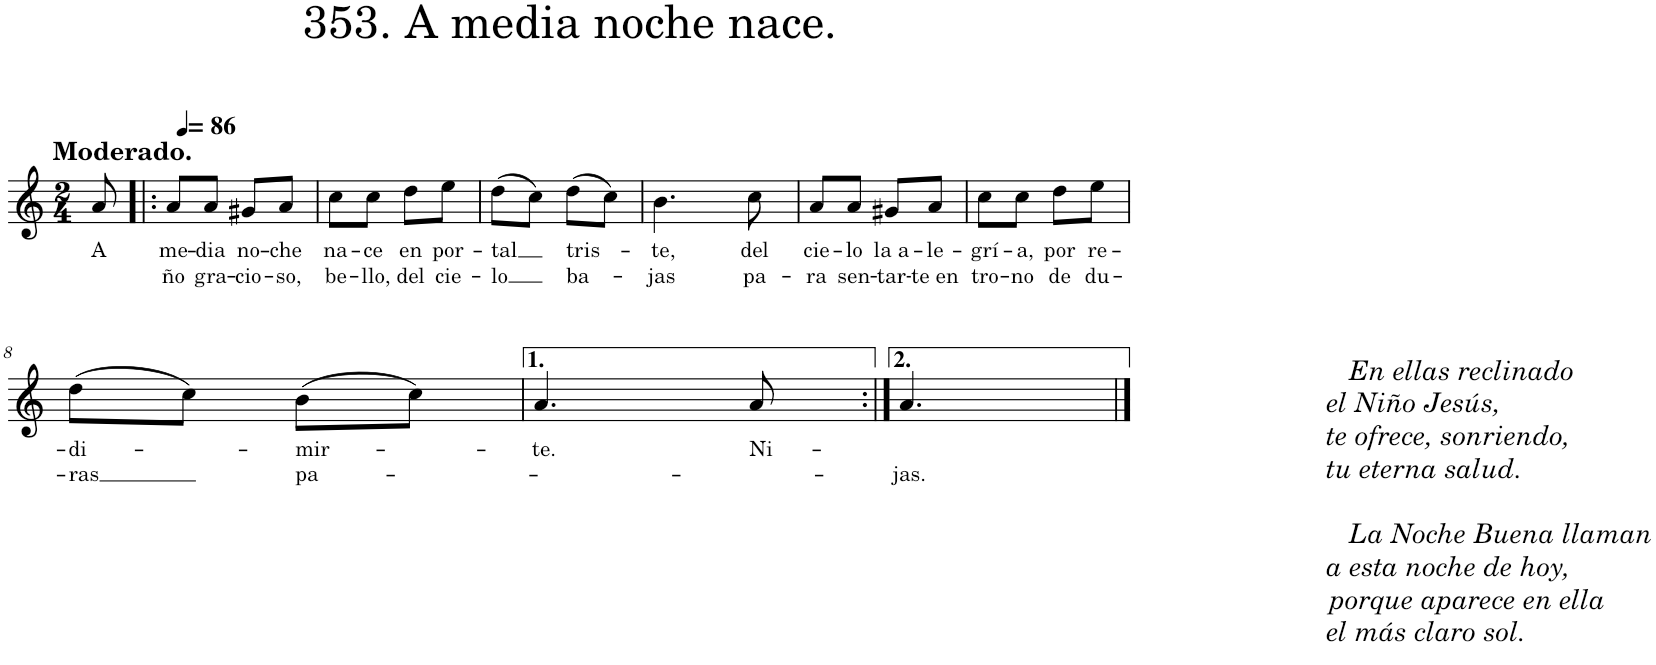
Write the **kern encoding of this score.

**kern	**text	**text
*part1	*part1	*part1
*staff1	*staff1	*staff1
*I"Piano	*	*
*I'Pno.	*	*
*clefG2	*	*
*k[]	*	*
*M2/4	*	*
*MM86	*	*
=1	=1	=1
!LO:TX:a:B:t=Moderado.	!	!
!	!LO:LY:b	!
8a/	A	.
=2!|:	=2!|:	=2!|:
!	!LO:LY:b	!LO:LY:b
8a/L	me-	-ño
!	!LO:LY:b	!LO:LY:b
8a/J	-dia	gra-
!	!LO:LY:b	!LO:LY:b
8g#X/L	no-	-cio-
!	!LO:LY:b	!LO:LY:b
8a/J	-che	-so,
=3	=3	=3
!	!LO:LY:b	!LO:LY:b
8cc\L	na-	be-
!	!LO:LY:b	!LO:LY:b
8cc\J	-ce	-llo,
!	!LO:LY:b	!LO:LY:b
8dd\L	en	del
!	!LO:LY:b	!LO:LY:b
8ee\J	por-	cie-
=4	=4	=4
!	!LO:LY:b	!LO:LY:b
(8dd\L	-tal	-lo
8cc\J)	.	.
!	!LO:LY:b	!LO:LY:b
(8dd\L	tris-	ba-
8cc\J)	.	.
=5	=5	=5
!	!LO:LY:b	!LO:LY:b
4.b\	-te,	-jas
!	!LO:LY:b	!LO:LY:b
8cc\	del	pa-
=6	=6	=6
!	!LO:LY:b	!LO:LY:b
8a/L	cie-	-ra
!	!LO:LY:b	!LO:LY:b
8a/J	-lo	sen-
!	!LO:LY:b	!LO:LY:b
8g#X/L	la a-	-tar-
!	!LO:LY:b	!LO:LY:b
8a/J	-le-	-te en
=7	=7	=7
!LO:TX:b:i:t=En ellas reclinado	!	!
!LO:TX:b:t=el Niño Jesús,	!	!
!LO:TX:b:t=te ofrece, sonriendo,	!	!
!LO:TX:b:t=tu eterna salud.	!	!
!LO:TX:b:t=La Noche Buena llaman	!	!
!LO:TX:b:t=a esta noche de hoy,	!	!
!LO:TX:b:t=porque aparece en ella	!	!
!LO:TX:b:t=el más claro sol.	!	!
!	!LO:LY:b	!LO:LY:b
8cc\L	-grí-	tro-
!	!LO:LY:b	!LO:LY:b
8cc\J	-a,	-no
!	!LO:LY:b	!LO:LY:b
8dd\L	por	de
!	!LO:LY:b	!LO:LY:b
8ee\J	re-	du-
!!LO:LB:g=z
=8	=8	=8
!	!LO:LY:b	!LO:LY:b
(8dd\L	-di-	-ras
8cc\J)	.	.
!	!LO:LY:b	!LO:LY:b
(8b\L	-mir-	pa-
8cc\J)	.	.
=9	=9	=9
!	!LO:LY:b	!
4.a/	-te.	.
!	!LO:LY:b	!
8a/	Ni-	.
=10:|!	=10:|!	=10:|!
!	!	!LO:LY:b
4.a/	.	-jas.
==	==	==
*-	*-	*-
